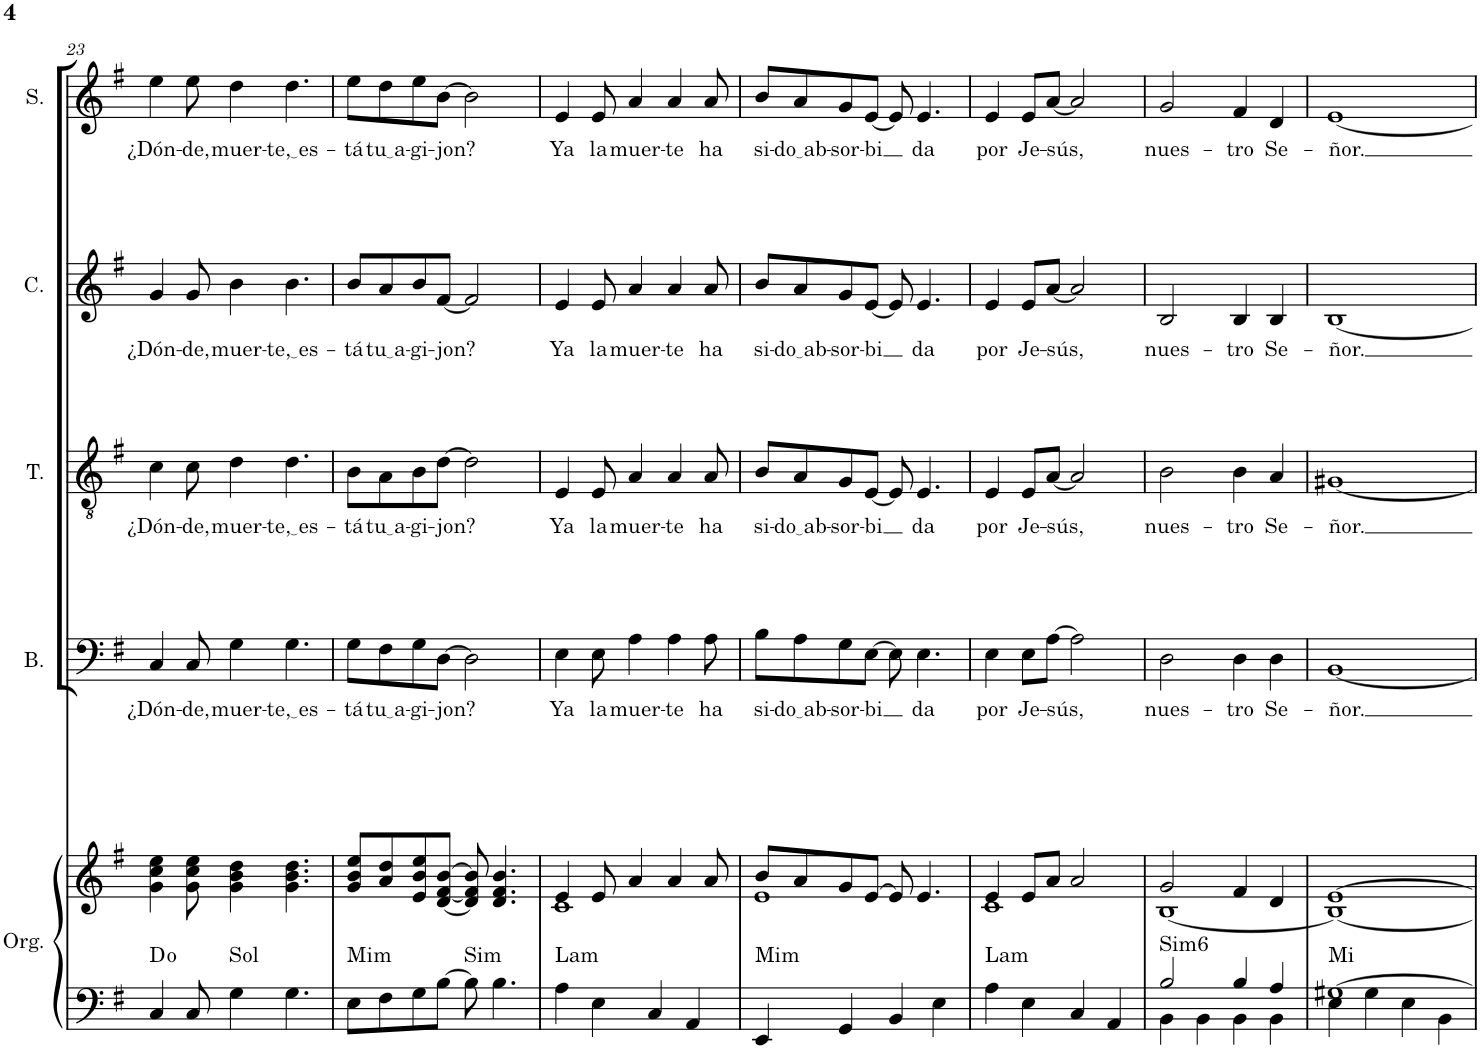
**kern	**kern	**harte	**kern	**text	**kern	**text	**kern	**text	**kern	**text
*part5	*part5	*part5	*part4	*part4	*part3	*part3	*part2	*part2	*part1	*part1
*staff6	*staff5	*	*staff4	*staff4	*staff3	*staff3	*staff2	*staff2	*staff1	*staff1
*I"Órgano	*	*	*I"Bajo	*	*I"Tenor	*	*I"Contralto	*	*I"Soprano	*
*	*	*	*I'B.	*	*I'T.	*	*I'C.	*	*I'S.	*
!!LO:PB:g=z
*clefF4	*clefG2	*	*clefF4	*	*clefGv2	*	*clefG2	*	*clefG2	*
*k[f#]	*k[f#]	*	*k[f#]	*	*k[f#]	*	*k[f#]	*	*k[f#]	*
*M4/4	*M4/4	*	*M4/4	*	*M4/4	*	*M4/4	*	*M4/4	*
*met(c)	*met(c)	*	*met(c)	*	*met(c)	*	*met(c)	*	*met(c)	*
=23	=23	=23	=23	=23	=23	=23	=23	=23	=23	=23
!	!	!	!	!LO:LY:b	!	!LO:LY:b	!	!LO:LY:b	!	!LO:LY:b
4C/	4g\ 4cc\ 4ee\	D:dim	4C/	¿Dón-	4c\	¿Dón-	4g/	¿Dón-	4ee\	¿Dón-
!	!	!	!	!LO:LY:b	!	!LO:LY:b	!	!LO:LY:b	!	!LO:LY:b
8C/	8g\ 8cc\ 8ee\	.	8C/	-de,	8c\	-de,	8g/	-de,	8ee\	-de,
!	!	!LO:H:kt=Sol	!	!LO:LY:b	!	!LO:LY:b	!	!LO:LY:b	!	!LO:LY:b
4G\	4g\ 4b\ 4dd\	N	4G\	muer-	4d\	muer-	4b\	muer-	4dd\	muer-
!	!	!	!	!LO:LY:b	!	!LO:LY:b	!	!LO:LY:b	!	!LO:LY:b
4.G\	4.g\ 4.b\ 4.dd\	.	4.G\	te, es	4.d\	te, es	4.b\	te, es	4.dd\	te, es
=24	=24	=24	=24	=24	=24	=24	=24	=24	=24	=24
!	!	!LO:H:kt=Mim	!	!LO:LY:b	!	!LO:LY:b	!	!LO:LY:b	!	!LO:LY:b
8E\L	8g/ 8b/ 8ee/L	N	8G\L	-tá	8B\L	-tá	8b/L	-tá	8ee\L	-tá
!	!	!	!	!LO:LY:b	!	!LO:LY:b	!	!LO:LY:b	!	!LO:LY:b
8F#\	8a/ 8dd/	.	8F#\	tu a	8A\	tu a	8a/	tu a	8dd\	tu a
!	!	!	!	!LO:LY:b	!	!LO:LY:b	!	!LO:LY:b	!	!LO:LY:b
8G\	8e/ 8b/ 8ee/	.	8G\	-gi-	8B\	-gi-	8b/	-gi-	8ee\	-gi-
!	!	!	!	!LO:LY:b	!	!LO:LY:b	!	!LO:LY:b	!	!LO:LY:b
[8B\J	[8d/ [8f#/ [8b/J	.	[8D\J	-jon?	[8d\J	-jon?	[8f#/J	-jon?	[8b\J	-jon?
!	!	!LO:H:kt=Sim	!	!	!	!	!	!	!	!
8B\]	8d/] 8f#/] 8b/]	N	2D\]	.	2d\]	.	2f#/]	.	2b\]	.
4.B\	4.d/ 4.f#/ 4.b/	.	.	.	.	.	.	.	.	.
=25	=25	=25	=25	=25	=25	=25	=25	=25	=25	=25
*	*^	*	*	*	*	*	*	*	*	*
!	!	!	!LO:H:kt=Lam	!	!LO:LY:b	!	!LO:LY:b	!	!LO:LY:b	!	!LO:LY:b
4A\	4e/	1c	N	4E\	Ya	4E/	Ya	4e/	Ya	4e/	Ya
!	!	!	!	!	!LO:LY:b	!	!LO:LY:b	!	!LO:LY:b	!	!LO:LY:b
4E\	8e/	.	.	8E\	la	8E/	la	8e/	la	8e/	la
!	!	!	!	!	!LO:LY:b	!	!LO:LY:b	!	!LO:LY:b	!	!LO:LY:b
.	4a/	.	.	4A\	muer-	4A/	muer-	4a/	muer-	4a/	muer-
4C/	.	.	.	.	.	.	.	.	.	.	.
!	!	!	!	!	!LO:LY:b	!	!LO:LY:b	!	!LO:LY:b	!	!LO:LY:b
.	4a/	.	.	4A\	-te	4A/	-te	4a/	-te	4a/	-te
4AA/	.	.	.	.	.	.	.	.	.	.	.
!	!	!	!	!	!LO:LY:b	!	!LO:LY:b	!	!LO:LY:b	!	!LO:LY:b
.	8a/	.	.	8A\	ha	8A/	ha	8a/	ha	8a/	ha
=26	=26	=26	=26	=26	=26	=26	=26	=26	=26	=26	=26
!	!	!	!LO:H:kt=Mim	!	!LO:LY:b	!	!LO:LY:b	!	!LO:LY:b	!	!LO:LY:b
4EE/	8b/L	1e	N	8B\L	si-	8B/L	si-	8b/L	si-	8b/L	si-
!	!	!	!	!	!LO:LY:b	!	!LO:LY:b	!	!LO:LY:b	!	!LO:LY:b
.	8a/	.	.	8A\	do ab	8A/	do ab	8a/	do ab	8a/	do ab
!	!	!	!	!	!LO:LY:b	!	!LO:LY:b	!	!LO:LY:b	!	!LO:LY:b
4GG/	8g/	.	.	8G\	-sor-	8G/	-sor-	8g/	-sor-	8g/	-sor-
!	!	!	!	!	!LO:LY:b	!	!LO:LY:b	!	!LO:LY:b	!	!LO:LY:b
.	[8e/J	.	.	[8E\J	-bi	[8E/J	-bi	[8e/J	-bi	[8e/J	-bi
4BB/	8e/]	.	.	8E\]	.	8E/]	.	8e/]	.	8e/]	.
!	!	!	!	!	!LO:LY:b	!	!LO:LY:b	!	!LO:LY:b	!	!LO:LY:b
.	4.e/	.	.	4.E\	da	4.E/	da	4.e/	da	4.e/	da
4E\	.	.	.	.	.	.	.	.	.	.	.
=27	=27	=27	=27	=27	=27	=27	=27	=27	=27	=27	=27
!	!	!	!LO:H:kt=Lam	!	!LO:LY:b	!	!LO:LY:b	!	!LO:LY:b	!	!LO:LY:b
4A\	4e/	1c	N	4E\	por	4E/	por	4e/	por	4e/	por
!	!	!	!	!	!LO:LY:b	!	!LO:LY:b	!	!LO:LY:b	!	!LO:LY:b
4E\	8e/L	.	.	8E\L	Je-	8E/L	Je-	8e/L	Je-	8e/L	Je-
!	!	!	!	!	!LO:LY:b	!	!LO:LY:b	!	!LO:LY:b	!	!LO:LY:b
.	8a/J	.	.	[8A\J	-sús,	[8A/J	-sús,	[8a/J	-sús,	[8a/J	-sús,
4C/	2a/	.	.	2A\]	.	2A/]	.	2a/]	.	2a/]	.
4AA/	.	.	.	.	.	.	.	.	.	.	.
=28	=28	=28	=28	=28	=28	=28	=28	=28	=28	=28	=28
*^	*	*	*	*	*	*	*	*	*	*	*
!	!	!	!	!LO:H:kt=Sim6	!	!LO:LY:b	!	!LO:LY:b	!	!LO:LY:b	!	!LO:LY:b
2B/	4BB\	2g/	[1B	N	2D\	nues-	2B\	nues-	2B/	nues-	2g/	nues-
.	4BB\	.	.	.	.	.	.	.	.	.	.	.
!	!	!	!	!	!	!LO:LY:b	!	!LO:LY:b	!	!LO:LY:b	!	!LO:LY:b
4B/	4BB\	4f#/	.	.	4D\	-tro	4B\	-tro	4B/	-tro	4f#/	-tro
!	!	!	!	!	!	!LO:LY:b	!	!LO:LY:b	!	!LO:LY:b	!	!LO:LY:b
4A/	4BB\	4d/	.	.	4D\	Se-	4A/	Se-	4B/	Se-	4d/	Se-
=29	=29	=29	=29	=29	=29	=29	=29	=29	=29	=29	=29	=29
!	!	!	!	!LO:H:kt=Mi	!	!LO:LY:b	!	!LO:LY:b	!	!LO:LY:b	!	!LO:LY:b
[1G#X	4E\	[1e	1B_	N	[1BB	-ñor.	[1G#X	-ñor.	[1B	-ñor.	[1e	-ñor.
.	4G#\	.	.	.	.	.	.	.	.	.	.	.
.	4E\	.	.	.	.	.	.	.	.	.	.	.
.	4BB\	.	.	.	.	.	.	.	.	.	.	.
*v	*v	*	*	*	*	*	*	*	*	*	*	*
*	*v	*v	*	*	*	*	*	*	*	*	*
=	=	=	=	=	=	=	=	=	=	=
*-	*-	*-	*-	*-	*-	*-	*-	*-	*-	*-
